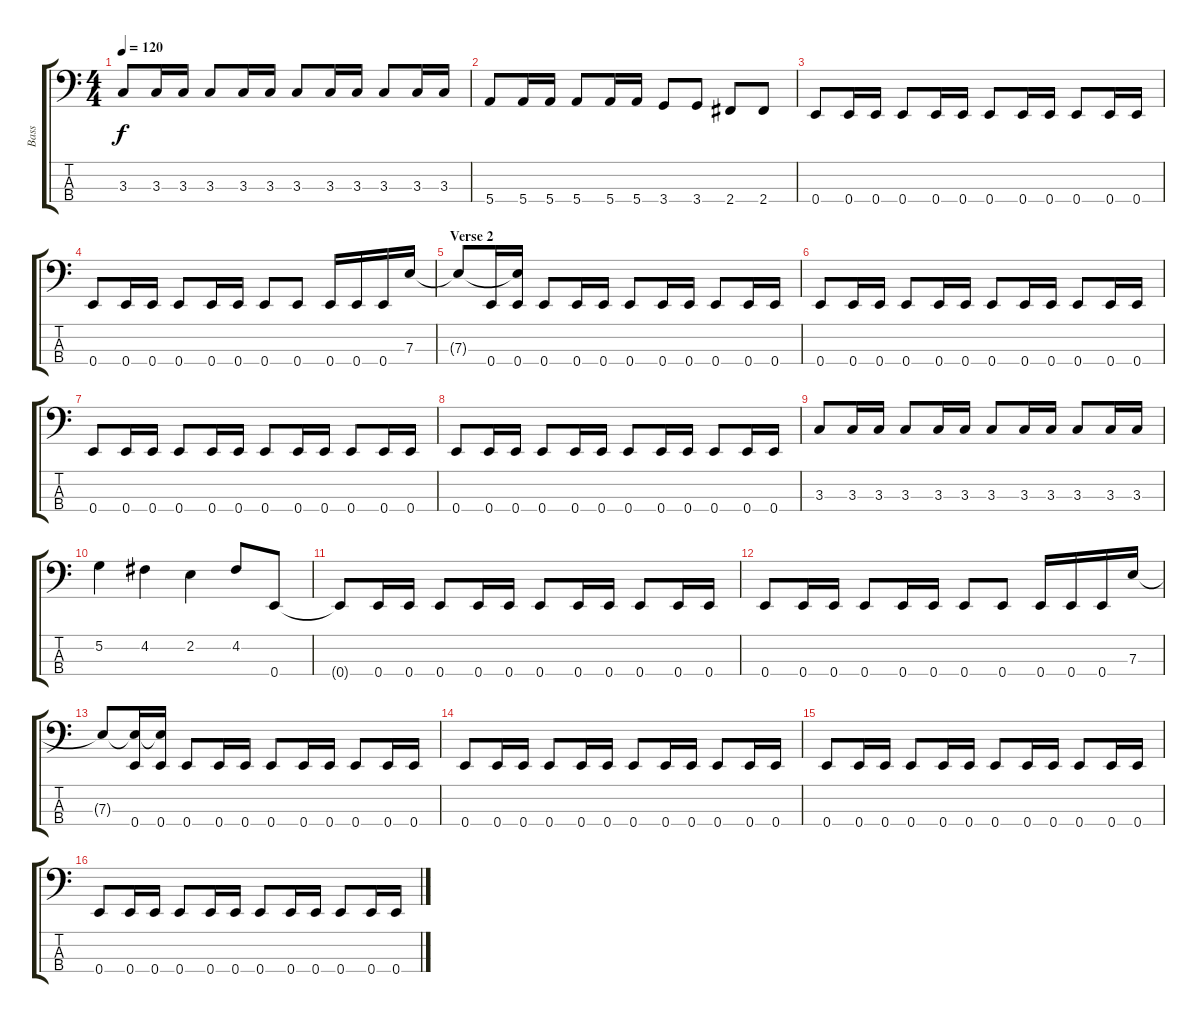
\track ("Bass" "Bass") {instrument electricbassfinger}
\staff {score tabs}
\tuning (G2 D2 A1 E1) {hide}
\ts (4 4)
\tempo 120
\clef f4
\ks c
3.3.8{dy f} 3.3.16 3.3.16 3.3.8 3.3.16 3.3.16 3.3.8 3.3.16 3.3.16 3.3.8 3.3.16 3.3.16 |
5.4.8 5.4.16 5.4.16 5.4.8 5.4.16 5.4.16 3.4.8 3.4.8 2.4.8 2.4.8 |
0.4.8 0.4.16 0.4.16 0.4.8 0.4.16 0.4.16 0.4.8 0.4.16 0.4.16 0.4.8 0.4.16 0.4.16 |
0.4.8 0.4.16 0.4.16 0.4.8 0.4.16 0.4.16 0.4.8 0.4.8 0.4.16 0.4.16 0.4.16 7.3.16 |
\section ("" "Verse 2")
7.3{t}.8 0.4.16 (7.3{t} 0.4).16 0.4.8 0.4.16 0.4.16 0.4.8 0.4.16 0.4.16 0.4.8 0.4.16 0.4.16 |
0.4.8 0.4.16 0.4.16 0.4.8 0.4.16 0.4.16 0.4.8 0.4.16 0.4.16 0.4.8 0.4.16 0.4.16 |
0.4.8 0.4.16 0.4.16 0.4.8 0.4.16 0.4.16 0.4.8 0.4.16 0.4.16 0.4.8 0.4.16 0.4.16 |
0.4.8 0.4.16 0.4.16 0.4.8 0.4.16 0.4.16 0.4.8 0.4.16 0.4.16 0.4.8 0.4.16 0.4.16 |
3.3.8 3.3.16 3.3.16 3.3.8 3.3.16 3.3.16 3.3.8 3.3.16 3.3.16 3.3.8 3.3.16 3.3.16 |
5.2.4 4.2.4 2.2.4 4.2.8 0.4.8 |
0.4{t}.8 0.4.16 0.4.16 0.4.8 0.4.16 0.4.16 0.4.8 0.4.16 0.4.16 0.4.8 0.4.16 0.4.16 |
0.4.8 0.4.16 0.4.16 0.4.8 0.4.16 0.4.16 0.4.8 0.4.8 0.4.16 0.4.16 0.4.16 7.3.16 |
7.3{t}.8 (7.3{t} 0.4).16 (7.3{t} 0.4).16 0.4.8 0.4.16 0.4.16 0.4.8 0.4.16 0.4.16 0.4.8 0.4.16 0.4.16 |
0.4.8 0.4.16 0.4.16 0.4.8 0.4.16 0.4.16 0.4.8 0.4.16 0.4.16 0.4.8 0.4.16 0.4.16 |
0.4.8 0.4.16 0.4.16 0.4.8 0.4.16 0.4.16 0.4.8 0.4.16 0.4.16 0.4.8 0.4.16 0.4.16 |
0.4.8 0.4.16 0.4.16 0.4.8 0.4.16 0.4.16 0.4.8 0.4.16 0.4.16 0.4.8 0.4.16 0.4.16
